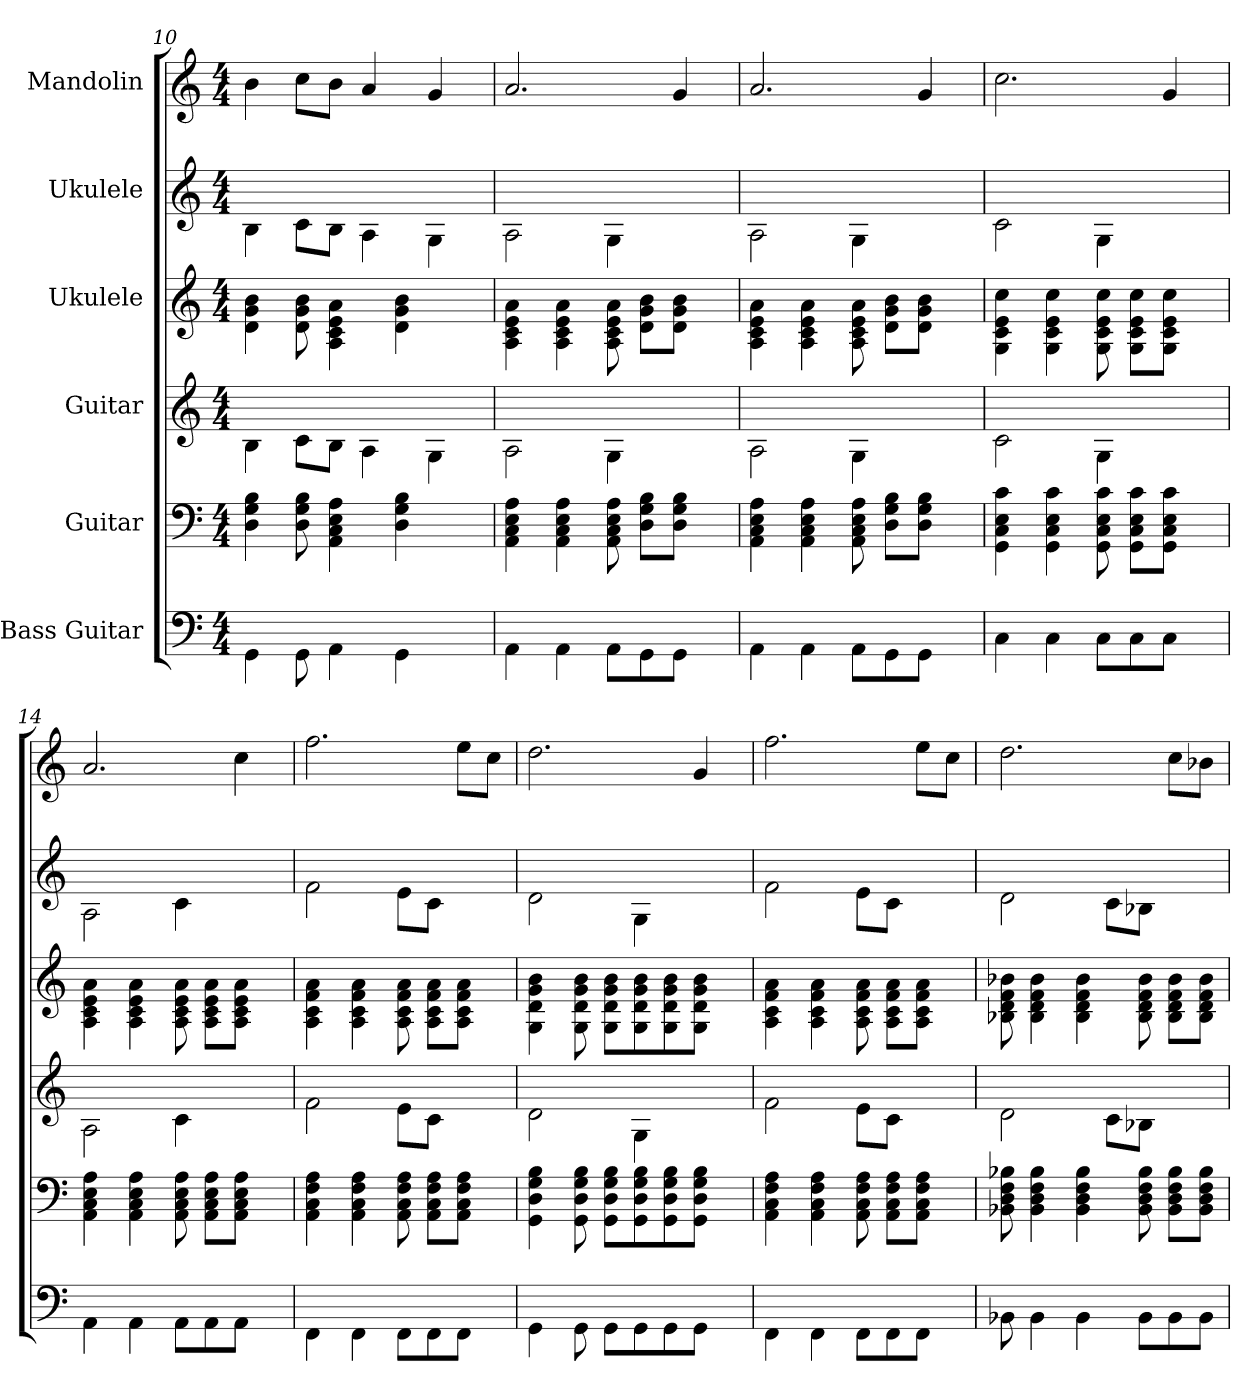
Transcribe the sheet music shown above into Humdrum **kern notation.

**kern	**kern	**kern	**kern	**kern	**kern
*part6	*part5	*part4	*part3	*part2	*part1
*staff6	*staff5	*staff4	*staff3	*staff2	*staff1
*I"Bass Guitar	*I"Guitar	*I"Guitar	*I"Ukulele	*I"Ukulele	*I"Mandolin
*	*	*	*	*	*clefG2
*k[]	*k[]	*k[]	*k[]	*k[]	*k[]
*M4/4	*M4/4	*M4/4	*M4/4	*M4/4	*M4/4
=10	=10	=10	=10	=10	=10
4GG\	4Di\ 4Gi\ 4Bi\	4Bj\	4di\ 4gi\ 4bi\	4Bj\	4b\
8GG\	8Di\ 8Gi\ 8Bi\	8cj\L	8di\ 8gi\ 8bi\	8cj\L	8cc\L
4AA\	4AAi\ 4Ci\ 4Ei\ 4Ai\	8Bj\J	4Ai\ 4ci\ 4ei\ 4ai\	8Bj\J	8b\J
.	.	4Aj\	.	4Aj\	4a/
4GG\	4Di\ 4Gi\ 4Bi\	.	4di\ 4gi\ 4bi\	.	.
.	.	4Gj\	.	4Gj\	4g/
8ryy	8ryy	.	8ryy	.	.
=11	=11	=11	=11	=11	=11
4AA\	4AAi\ 4Ci\ 4Ei\ 4Ai\	2Aj\	4Ai\ 4ci\ 4ei\ 4ai\	2Aj\	2.a/
4AA\	4AAi\ 4Ci\ 4Ei\ 4Ai\	.	4Ai\ 4ci\ 4ei\ 4ai\	.	.
8AA\L	8AAi\ 8Ci\ 8Ei\ 8Ai\	4Gj\	8Ai\ 8ci\ 8ei\ 8ai\	4Gj\	.
8GG\	8Di\ 8Gi\ 8Bi\L	.	8di\ 8gi\ 8bi\L	.	.
8GG\J	8Di\ 8Gi\ 8Bi\J	4ryy	8di\ 8gi\ 8bi\J	4ryy	4g/
8ryy	8ryy	.	8ryy	.	.
!!LO:PB:g=z
=12	=12	=12	=12	=12	=12
4AA\	4AAi\ 4Ci\ 4Ei\ 4Ai\	2Aj\	4Ai\ 4ci\ 4ei\ 4ai\	2Aj\	2.a/
4AA\	4AAi\ 4Ci\ 4Ei\ 4Ai\	.	4Ai\ 4ci\ 4ei\ 4ai\	.	.
8AA\L	8AAi\ 8Ci\ 8Ei\ 8Ai\	4Gj\	8Ai\ 8ci\ 8ei\ 8ai\	4Gj\	.
8GG\	8Di\ 8Gi\ 8Bi\L	.	8di\ 8gi\ 8bi\L	.	.
8GG\J	8Di\ 8Gi\ 8Bi\J	4ryy	8di\ 8gi\ 8bi\J	4ryy	4g/
8ryy	8ryy	.	8ryy	.	.
=13	=13	=13	=13	=13	=13
4C\	4GGi\ 4Ci\ 4Ei\ 4ci\	2cj\	4Gi\ 4ci\ 4ei\ 4cci\	2cj\	2.cc\
4C\	4GGi\ 4Ci\ 4Ei\ 4ci\	.	4Gi\ 4ci\ 4ei\ 4cci\	.	.
8C\L	8GGi\ 8Ci\ 8Ei\ 8ci\	4Gj\	8Gi\ 8ci\ 8ei\ 8cci\	4Gj\	.
8C\	8GGi\ 8Ci\ 8Ei\ 8ci\L	.	8Gi\ 8ci\ 8ei\ 8cci\L	.	.
8C\J	8GGi\ 8Ci\ 8Ei\ 8ci\J	4ryy	8Gi\ 8ci\ 8ei\ 8cci\J	4ryy	4g/
8ryy	8ryy	.	8ryy	.	.
=14	=14	=14	=14	=14	=14
4AA\	4AAi\ 4Ci\ 4Ei\ 4Ai\	2Aj\	4Ai\ 4ci\ 4ei\ 4ai\	2Aj\	2.a/
4AA\	4AAi\ 4Ci\ 4Ei\ 4Ai\	.	4Ai\ 4ci\ 4ei\ 4ai\	.	.
8AA\L	8AAi\ 8Ci\ 8Ei\ 8Ai\	4cj\	8Ai\ 8ci\ 8ei\ 8ai\	4cj\	.
8AA\	8AAi\ 8Ci\ 8Ei\ 8Ai\L	.	8Ai\ 8ci\ 8ei\ 8ai\L	.	.
8AA\J	8AAi\ 8Ci\ 8Ei\ 8Ai\J	4ryy	8Ai\ 8ci\ 8ei\ 8ai\J	4ryy	4cc\
8ryy	8ryy	.	8ryy	.	.
=15	=15	=15	=15	=15	=15
4FF\	4AAi\ 4Ci\ 4Fi\ 4Ai\	2fj\	4Ai\ 4ci\ 4fi\ 4ai\	2fj\	2.ff\
4FF\	4AAi\ 4Ci\ 4Fi\ 4Ai\	.	4Ai\ 4ci\ 4fi\ 4ai\	.	.
8FF\L	8AAi\ 8Ci\ 8Fi\ 8Ai\	8ej\L	8Ai\ 8ci\ 8fi\ 8ai\	8ej\L	.
8FF\	8AAi\ 8Ci\ 8Fi\ 8Ai\L	8cj\J	8Ai\ 8ci\ 8fi\ 8ai\L	8cj\J	.
8FF\J	8AAi\ 8Ci\ 8Fi\ 8Ai\J	4ryy	8Ai\ 8ci\ 8fi\ 8ai\J	4ryy	8ee\L
8ryy	8ryy	.	8ryy	.	8cc\J
=16	=16	=16	=16	=16	=16
4GG\	4GGi\ 4Di\ 4Gi\ 4Bi\	2dj\	4Gi\ 4di\ 4gi\ 4bi\	2dj\	2.dd\
8GG\	8GGi\ 8Di\ 8Gi\ 8Bi\	.	8Gi\ 8di\ 8gi\ 8bi\	.	.
8GG\L	8GGi\ 8Di\ 8Gi\ 8Bi\L	.	8Gi\ 8di\ 8gi\ 8bi\L	.	.
8GG\	8GGi\ 8Di\ 8Gi\ 8Bi\	4Gj\	8Gi\ 8di\ 8gi\ 8bi\	4Gj\	.
8GG\	8GGi\ 8Di\ 8Gi\ 8Bi\	.	8Gi\ 8di\ 8gi\ 8bi\	.	.
8GG\J	8GGi\ 8Di\ 8Gi\ 8Bi\J	4ryy	8Gi\ 8di\ 8gi\ 8bi\J	4ryy	4g/
8ryy	8ryy	.	8ryy	.	.
=17	=17	=17	=17	=17	=17
4FF\	4AAi\ 4Ci\ 4Fi\ 4Ai\	2fj\	4Ai\ 4ci\ 4fi\ 4ai\	2fj\	2.ff\
4FF\	4AAi\ 4Ci\ 4Fi\ 4Ai\	.	4Ai\ 4ci\ 4fi\ 4ai\	.	.
8FF\L	8AAi\ 8Ci\ 8Fi\ 8Ai\	8ej\L	8Ai\ 8ci\ 8fi\ 8ai\	8ej\L	.
8FF\	8AAi\ 8Ci\ 8Fi\ 8Ai\L	8cj\J	8Ai\ 8ci\ 8fi\ 8ai\L	8cj\J	.
8FF\J	8AAi\ 8Ci\ 8Fi\ 8Ai\J	4ryy	8Ai\ 8ci\ 8fi\ 8ai\J	4ryy	8ee\L
8ryy	8ryy	.	8ryy	.	8cc\J
!!LO:PB:g=z
=18	=18	=18	=18	=18	=18
8BB-\	8BB-i\ 8Di\ 8Fi\ 8B-i\	2dj\	8B-i\ 8di\ 8fi\ 8b-i\	2dj\	2.dd\
4BB-\	4BB-i\ 4Di\ 4Fi\ 4B-i\	.	4B-i\ 4di\ 4fi\ 4b-i\	.	.
4BB-\	4BB-i\ 4Di\ 4Fi\ 4B-i\	.	4B-i\ 4di\ 4fi\ 4b-i\	.	.
.	.	8cj\L	.	8cj\L	.
8BB-\L	8BB-i\ 8Di\ 8Fi\ 8B-i\	8B-j\J	8B-i\ 8di\ 8fi\ 8b-i\	8B-j\J	.
8BB-\	8BB-i\ 8Di\ 8Fi\ 8B-i\L	4ryy	8B-i\ 8di\ 8fi\ 8b-i\L	4ryy	8cc\L
8BB-\J	8BB-i\ 8Di\ 8Fi\ 8B-i\J	.	8B-i\ 8di\ 8fi\ 8b-i\J	.	8b-X\J
=	=	=	=	=	=
*-	*-	*-	*-	*-	*-
